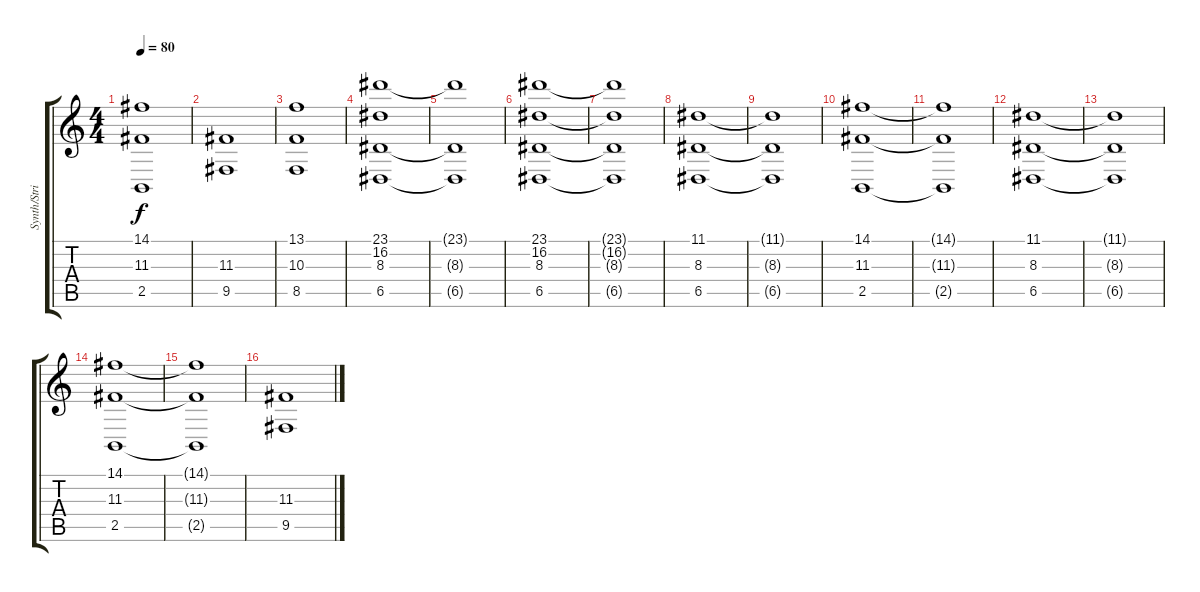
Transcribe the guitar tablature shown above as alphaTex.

\track ("Synth/Strings" "Synth/Stri") {instrument synthstrings1}
\staff {score tabs}
\tuning (E4 B3 G3 D3 A2 E2) {hide}
\ts (4 4)
\tempo 80
\clef g2
\ks c
(14.1{t} 11.3{t} 2.5{t}).1{dy f} |
(11.3 9.5).1 |
(13.1 10.3 8.5).1 |
(23.1 16.2 8.3 6.5).1 |
(23.1{t} 8.3{t} 6.5{t}).1 |
(23.1 16.2 8.3 6.5).1 |
(23.1{t} 16.2{t} 8.3{t} 6.5{t}).1 |
(11.1 8.3 6.5).1 |
(11.1{t} 8.3{t} 6.5{t}).1 |
(14.1 11.3 2.5).1 |
(14.1{t} 11.3{t} 2.5{t}).1 |
(11.1 8.3 6.5).1 |
(11.1{t} 8.3{t} 6.5{t}).1 |
(14.1 11.3 2.5).1 |
(14.1{t} 11.3{t} 2.5{t}).1 |
(11.3 9.5).1
